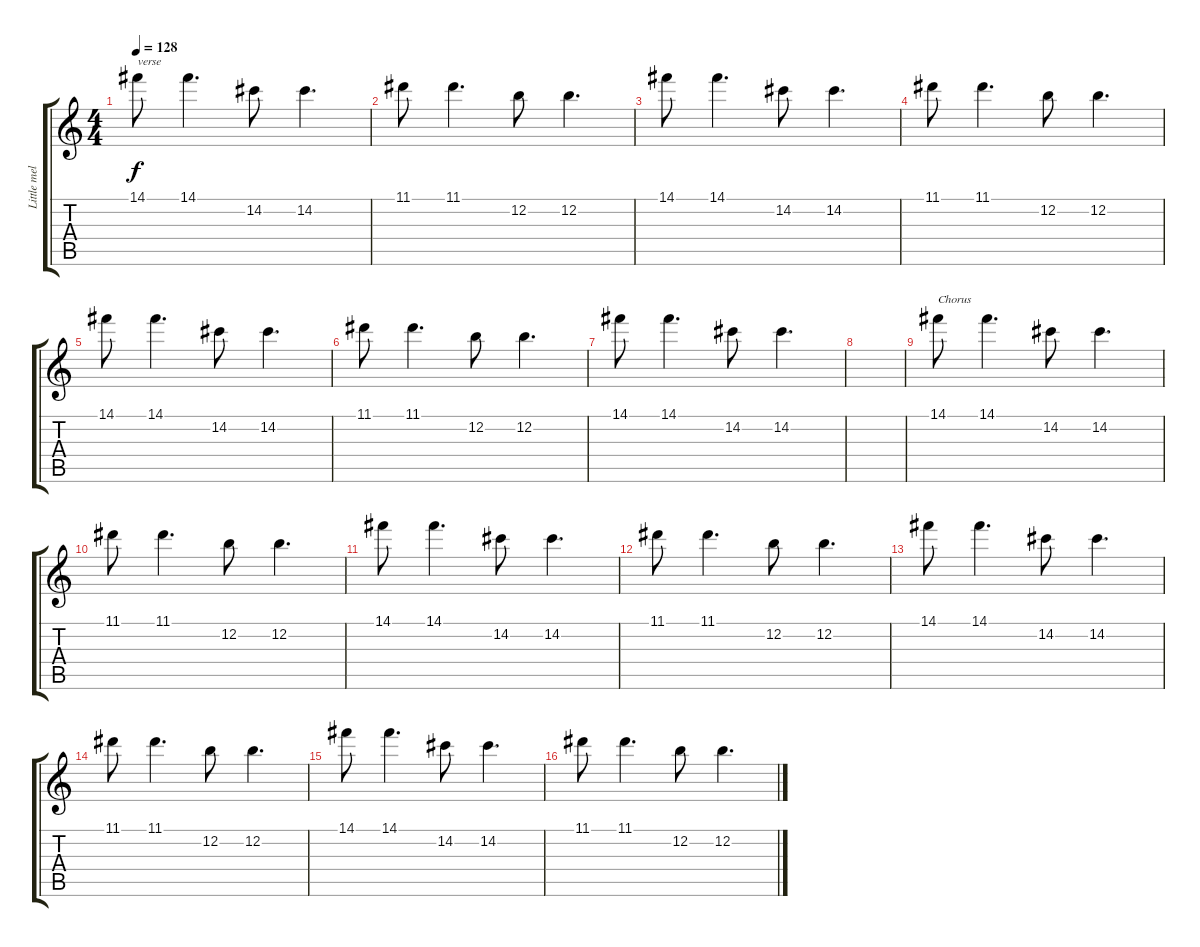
\track ("Little melody thing" "Little mel") {instrument acousticguitarnylon}
\staff {score tabs}
\tuning (E4 B3 G3 D3 A2 D2) {hide}
\ts (4 4)
\tempo 128
\clef g2
\ks c
14.1.8{txt "verse" dy f} 14.1.4{d} 14.2.8 14.2.4{d} |
11.1.8 11.1.4{d} 12.2.8 12.2.4{d} |
14.1.8 14.1.4{d} 14.2.8 14.2.4{d} |
11.1.8 11.1.4{d} 12.2.8 12.2.4{d} |
14.1.8 14.1.4{d} 14.2.8 14.2.4{d} |
11.1.8 11.1.4{d} 12.2.8 12.2.4{d} |
14.1.8 14.1.4{d} 14.2.8 14.2.4{d} |
|
14.1.8{txt "Chorus"} 14.1.4{d} 14.2.8 14.2.4{d} |
11.1.8 11.1.4{d} 12.2.8 12.2.4{d} |
14.1.8 14.1.4{d} 14.2.8 14.2.4{d} |
11.1.8 11.1.4{d} 12.2.8 12.2.4{d} |
14.1.8 14.1.4{d} 14.2.8 14.2.4{d} |
11.1.8 11.1.4{d} 12.2.8 12.2.4{d} |
14.1.8 14.1.4{d} 14.2.8 14.2.4{d} |
11.1.8 11.1.4{d} 12.2.8 12.2.4{d}
